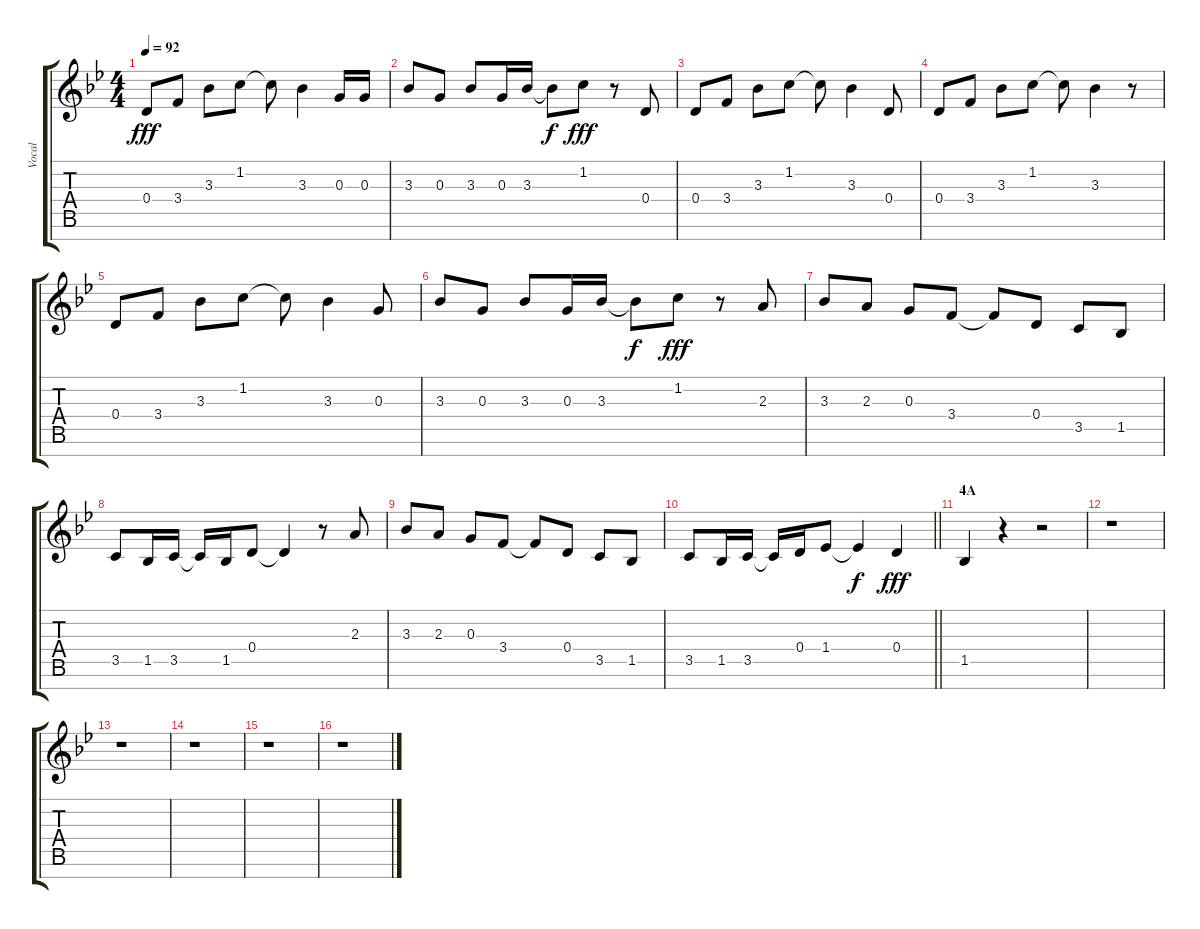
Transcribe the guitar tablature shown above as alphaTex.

\track ("Vocal" "Vocal") {instrument voiceoohs}
\staff {score tabs}
\tuning (E5 B4 G4 D4 A3 E3 B2) {hide}
\ts (4 4)
\tempo 92
\clef g2
\ks bb
0.4.8{dy fff} 3.4.8 3.3.8 1.2.8 1.2{t}.8 3.3.4 0.3.16 0.3.16 |
3.3.8 0.3.8 3.3.8 0.3.16 3.3.16 3.3{t}.8{dy f} 1.2.8{dy fff} r.8 0.4.8 |
0.4.8 3.4.8 3.3.8 1.2.8 1.2{t}.8 3.3.4 0.4.8 |
0.4.8 3.4.8 3.3.8 1.2.8 1.2{t}.8 3.3.4 r.8 |
0.4.8 3.4.8 3.3.8 1.2.8 1.2{t}.8 3.3.4 0.3.8 |
3.3.8 0.3.8 3.3.8 0.3.16 3.3.16 3.3{t}.8{dy f} 1.2.8{dy fff} r.8 2.3.8 |
3.3.8 2.3.8 0.3.8 3.4.8 3.4{t}.8 0.4.8 3.5.8 1.5.8 |
3.5.8 1.5.16 3.5.16 3.5{t}.16 1.5.16 0.4.8 0.4{t}.4 r.8 2.3.8 |
3.3.8 2.3.8 0.3.8 3.4.8 3.4{t}.8 0.4.8 3.5.8 1.5.8 |
\barLineRight lightlight
3.5.8 1.5.16 3.5.16 3.5{t}.16 0.4.16 1.4.8 1.4{t}.4{dy f} 0.4.4{dy fff} |
\section ("" "4A")
1.5.4 r.4 r.2 |
r.1 |
r.1 |
r.1 |
r.1 |
r.1
